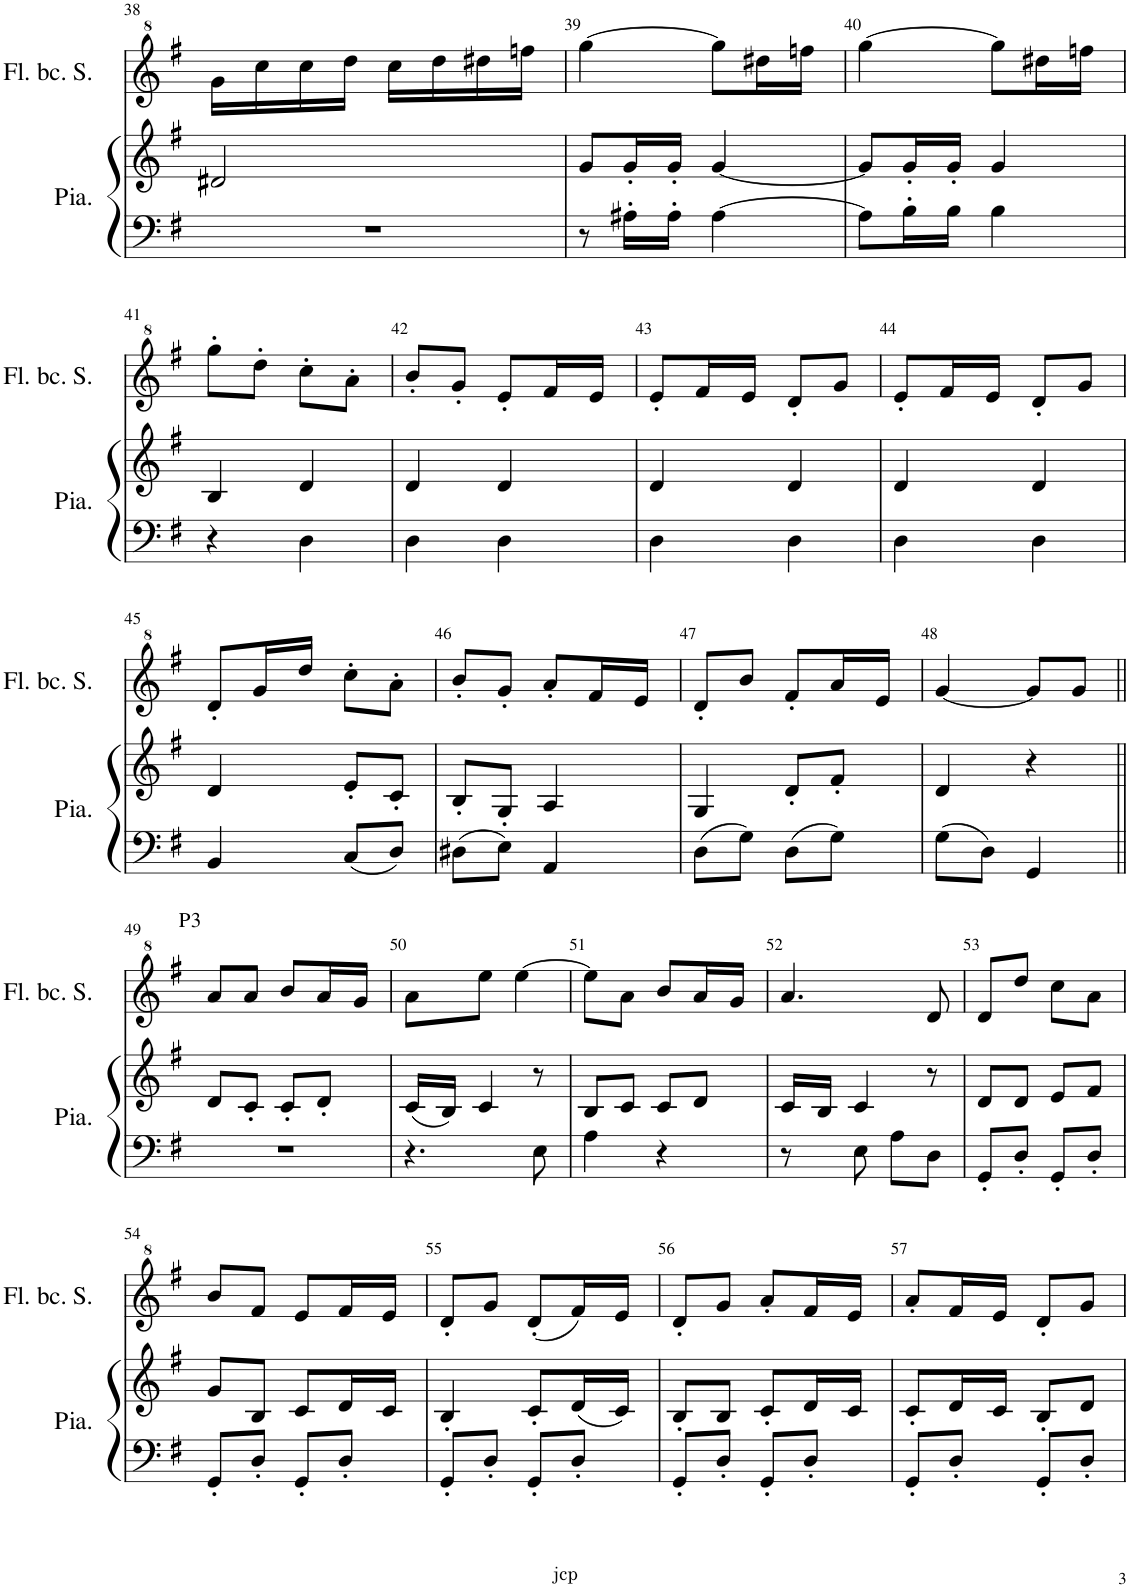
**kern	**kern	**kern
*part2	*part2	*part1
*staff3	*staff2	*staff1
*I"Piano	*	*I"Flûte à bec Soprano
*I'Pia.	*	*I'Fl. bc. S.
!!LO:PB:g=z
*clefF4	*clefG2	*clefG^2
*k[f#]	*k[f#]	*k[f#]
*M2/4	*M2/4	*M2/4
=38	=38	=38
2r	2d#X/	16gg\LL
.	.	16ccc\
.	.	16ccc\
.	.	16ddd\JJ
.	.	16ccc\LL
.	.	16ddd\
.	.	16ddd#X\
.	.	16fffn\JJ
=39	=39	=39
8r	8g/L	[4ggg\
16A#X'\LL	16g'/L	.
16A#'\JJ	16g'/JJ	.
[4A#\	[4g/	8ggg\L]
.	.	16ddd#X\L
.	.	16fffn\JJ
=40	=40	=40
8A#\L]	8g/L]	[4ggg\
16B'\L	16g'/L	.
16B\JJ	16g'/JJ	.
4B\	4g/	8ggg\L]
.	.	16ddd#X\L
.	.	16fffn\JJ
!!LO:LB:g=z
=41	=41	=41
4r	4B/	8ggg'\L
.	.	8ddd'\J
4D\	4d/	8ccc'\L
.	.	8aa'\J
=42	=42	=42
4D\	4d/	8bb'/L
.	.	8gg'/J
4D\	4d/	8ee'/L
.	.	16ff#/L
.	.	16ee/JJ
=43	=43	=43
4D\	4d/	8ee'/L
.	.	16ff#/L
.	.	16ee/JJ
4D\	4d/	8dd'/L
.	.	8gg/J
=44	=44	=44
4D\	4d/	8ee'/L
.	.	16ff#/L
.	.	16ee/JJ
4D\	4d/	8dd'/L
.	.	8gg/J
!!LO:LB:g=z
=45	=45	=45
4BB/	4d/	8dd'/L
.	.	16gg/L
.	.	16ddd/JJ
8C/L	8e'/L	8ccc'\L
8D/J	8c'/J	8aa'\J
=46	=46	=46
8D#X\L	8B'/L	8bb'/L
8E\J	8G'/J	8gg'/J
4AA/	4A/	8aa'/L
.	.	16ff#/L
.	.	16ee/JJ
=47	=47	=47
8D\L	4G/	8dd'/L
8G\J	.	8bb/J
8D\L	8d'/L	8ff#'/L
8G\J	8f#'/J	16aa/L
.	.	16ee/JJ
=48	=48	=48
8G\L	4d/	[4gg/
8D\J	.	.
4GG/	4r	8gg/L]
.	.	8gg/J
!!LO:LB:g=z
=49||	=49||	=49||
!	!	!LO:TX:a:t=P3
2r	8d/L	8aa/L
.	8c'/J	8aa/J
.	8c'/L	8bb/L
.	8d'/J	16aa/L
.	.	16gg/JJ
=50	=50	=50
4.r	(16c/LL	8aa\L
.	16B/JJ)	.
.	4c/	8eee\J
.	.	[4eee\
8E\	8r	.
=51	=51	=51
4A\	8B/L	8eee\L]
.	8c/J	8aa\J
4r	8c/L	8bb/L
.	8d/J	16aa/L
.	.	16gg/JJ
=52	=52	=52
8r	16c/LL	4.aa/
.	16B/JJ	.
8E\	4c/	.
8A\L	.	.
8D\J	8r	8dd/
=53	=53	=53
8GG'/L	8d/L	8dd/L
8D'/J	8d/J	8ddd/J
8GG'/L	8e/L	8ccc\L
8D'/J	8f#/J	8aa\J
!!LO:LB:g=z
=54	=54	=54
8GG'/L	8g/L	8bb/L
8D'/J	8B/J	8ff#/J
8GG'/L	8c/L	8ee/L
8D'/J	16d/L	16ff#/L
.	16c/JJ	16ee/JJ
=55	=55	=55
8GG'/L	4B'/	8dd'/L
8D'/J	.	8gg/J
8GG'/L	8c'/L	(8dd'/L
8D'/J	(16d/L	16ff#/L)
.	16c/JJ)	16ee/JJ
=56	=56	=56
8GG'/L	8B'/L	8dd'/L
8D'/J	8B/J	8gg/J
8GG'/L	8c'/L	8aa'/L
8D'/J	16d/L	16ff#/L
.	16c/JJ	16ee/JJ
=57	=57	=57
8GG'/L	8c'/L	8aa'/L
8D'/J	16d/L	16ff#/L
.	16c/JJ	16ee/JJ
8GG'/L	8B'/L	8dd'/L
8D'/J	8d/J	8gg/J
=	=	=
*-	*-	*-
